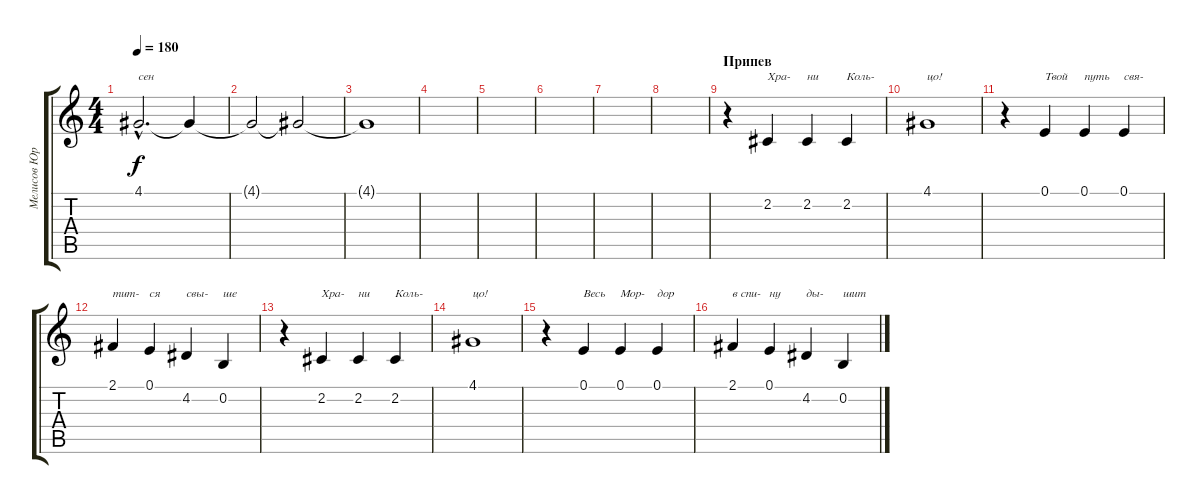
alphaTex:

\track ("Мелисов Юрий" "Мелисов Юр") {instrument bassoon}
\staff {score tabs}
\tuning (E4 B3 G3 D3 A2 E2) {hide}
\ts (4 4)
\tempo 180
\clef g2
\ks c
4.1{hac}.2{d txt "сен" dy f} 4.1{t}.4 |
4.1{t}.2 4.1{t}.2 |
4.1{t}.1 |
|
|
|
|
|
\section ("" "Припев")
r.4 2.2.4{txt "Хра-"} 2.2.4{txt "ни"} 2.2.4{txt "Коль-"} |
4.1.1{txt "цо!"} |
r.4 0.1.4{txt "Твой "} 0.1.4{txt "путь"} 0.1.4{txt "свя-"} |
2.1.4{txt "тит-"} 0.1.4{txt "ся"} 4.2.4{txt "свы-"} 0.2.4{txt "ше"} |
r.4 2.2.4{txt "Хра-"} 2.2.4{txt "ни"} 2.2.4{txt "Коль-"} |
4.1.1{txt "цо!"} |
r.4 0.1.4{txt "Весь"} 0.1.4{txt "Мор-"} 0.1.4{txt "дор"} |
2.1.4{txt "в спи-"} 0.1.4{txt "ну"} 4.2.4{txt "ды-"} 0.2.4{txt "шит"}
